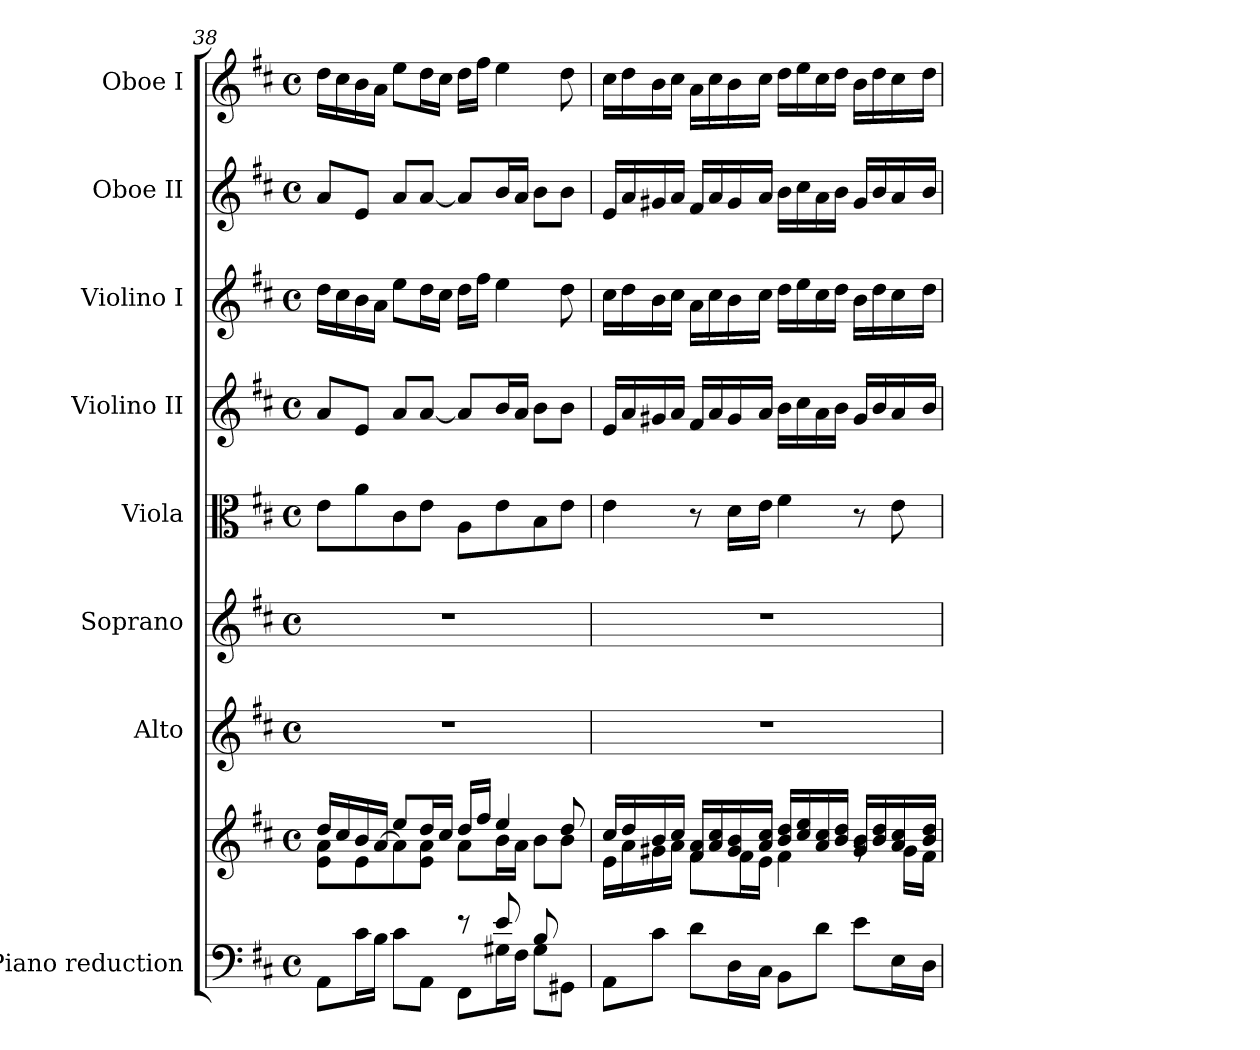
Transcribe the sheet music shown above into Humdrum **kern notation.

**kern	**kern	**kern	**kern	**kern	**kern	**kern	**kern	**kern
*part8	*part8	*part7	*part6	*part5	*part4	*part3	*part2	*part1
*staff9	*staff8	*staff7	*staff6	*staff5	*staff4	*staff3	*staff2	*staff1
*I"Piano reduction	*	*I"Alto	*I"Soprano	*I"Viola	*I"Violino II	*I"Violino I	*I"Oboe II	*I"Oboe I
*I'Pno	*	*	*	*I'Vla	*I'Vln	*I'Vln	*I'Ob	*I'Ob
!!LO:PB:g=z
*clefF4	*clefG2	*clefG2	*clefG2	*clefC3	*clefG2	*clefG2	*clefG2	*clefG2
*k[f#c#]	*k[f#c#]	*k[f#c#]	*k[f#c#]	*k[f#c#]	*k[f#c#]	*k[f#c#]	*k[f#c#]	*k[f#c#]
*M4/4	*M4/4	*M4/4	*M4/4	*M4/4	*M4/4	*M4/4	*M4/4	*M4/4
*met(c)	*met(c)	*met(c)	*met(c)	*met(c)	*met(c)	*met(c)	*met(c)	*met(c)
=38	=38	=38	=38	=38	=38	=38	=38	=38
*^	*^	*	*	*	*	*	*	*
*	*	*	*^	*	*	*	*	*	*	*
4ryy	8AA\L	16dd/LL	8e\ 8a\L	2..ryy	1r	1r	8e\L	8a/L	16dd\LL	8a/L	16dd\LL
.	.	16cc#/	.	.	.	.	.	.	16cc#\	.	16cc#\
.	16c#\L	16b/	8e\	.	.	.	8a\	8e/J	16b\	8e/J	16b\
.	16B\JJ	[16a/JJ	.	.	.	.	.	.	16a\JJ	.	16a\JJ
4ryy	8c#\L	8ee/L	8a\]	.	.	.	8c#\	8a/L	8ee\L	8a/L	8ee\L
.	8AA\J	16dd/L	8e\ 8a\J	.	.	.	8e\J	[8a/J	16dd\L	[8a/J	16dd\L
.	.	16cc#/JJ	.	.	.	.	.	.	16cc#\JJ	.	16cc#\JJ
8r	8FF#\L	16dd/LL	8a\L	.	.	.	8A\L	8a/L]	16dd\LL	8a/L]	16dd\LL
.	.	16ff#/JJ	.	.	.	.	.	.	16ff#\JJ	.	16ff#\JJ
8e/L	16G#X\L	4ee/	16b\L	.	.	.	8e\	16b/L	4ee\	16b/L	4ee\
.	16F#\JJ	.	16a\JJ	.	.	.	.	16a/JJ	.	16a/JJ	.
8B/	8G#\L	.	8b\L	.	.	.	8B\	8b\L	.	8b\L	.
8ryy	8GG#X\J	8dd/	8b\J	8e\J	.	.	8e\J	8b\J	8dd\	8b\J	8dd\
*v	*v	*	*	*	*	*	*	*	*	*	*
*	*	*v	*v	*	*	*	*	*	*	*
=39	=39	=39	=39	=39	=39	=39	=39	=39	=39
8AA\L	16cc#/LL	16e\LL	1r	1r	4e\	16e/LL	16cc#\LL	16e/LL	16cc#\LL
.	16dd/	16a\	.	.	.	16a/	16dd\	16a/	16dd\
8c#\J	16b/	16g#X\	.	.	.	16g#X/	16b\	16g#X/	16b\
.	16cc#/JJ	16a\JJ	.	.	.	16a/JJ	16cc#\JJ	16a/JJ	16cc#\JJ
8d\L	16f#/ 16a/LL	8f#\L	.	.	8r	16f#/LL	16a\LL	16f#/LL	16a\LL
.	16a/ 16cc#/	.	.	.	.	16a/	16cc#\	16a/	16cc#\
16D\L	16g#/ 16b/	16f#\L	.	.	16d\LL	16g#/	16b\	16g#/	16b\
16C#\JJ	16a/ 16cc#/JJ	16e\JJ	.	.	16e\JJ	16a/JJ	16cc#\JJ	16a/JJ	16cc#\JJ
8BB\L	16b/ 16dd/LL	4f#\	.	.	4f#\	16b\LL	16dd\LL	16b\LL	16dd\LL
.	16cc#/ 16ee/	.	.	.	.	16cc#\	16ee\	16cc#\	16ee\
8d\J	16a/ 16cc#/	.	.	.	.	16a\	16cc#\	16a\	16cc#\
.	16b/ 16dd/JJ	.	.	.	.	16b\JJ	16dd\JJ	16b\JJ	16dd\JJ
8e\L	16g#/ 16b/LL	8rg	.	.	8r	16g#/LL	16b\LL	16g#/LL	16b\LL
.	16b/ 16dd/	.	.	.	.	16b/	16dd\	16b/	16dd\
16E\L	16a/ 16cc#/	16g#\LL	.	.	8e\	16a/	16cc#\	16a/	16cc#\
16D\JJ	16b/ 16dd/JJ	16f#\JJ	.	.	.	16b/JJ	16dd\JJ	16b/JJ	16dd\JJ
*	*v	*v	*	*	*	*	*	*	*
=	=	=	=	=	=	=	=	=
*-	*-	*-	*-	*-	*-	*-	*-	*-
